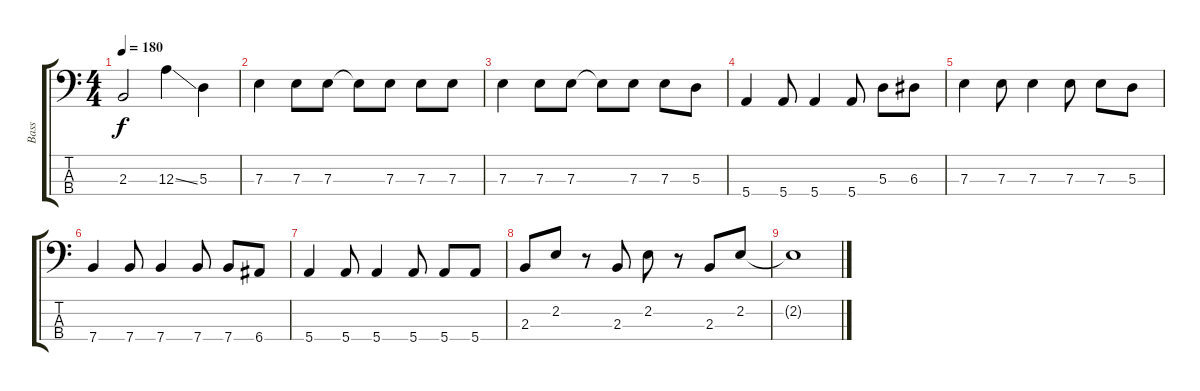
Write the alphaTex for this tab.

\track ("Bass" "Bass") {instrument electricbassfinger}
\staff {score tabs}
\tuning (G2 D2 A1 E1) {hide}
\ts (4 4)
\tempo 180
\clef f4
\ks c
2.3{t}.2{dy f} 12.3{ss}.4 5.3.4 |
7.3.4 7.3.8 7.3.8 7.3{t}.8 7.3.8 7.3.8 7.3.8 |
7.3.4 7.3.8 7.3.8 7.3{t}.8 7.3.8 7.3.8 5.3.8 |
5.4.4 5.4.8 5.4.4 5.4.8 5.3.8 6.3.8 |
7.3.4 7.3.8 7.3.4 7.3.8 7.3.8 5.3.8 |
7.4.4 7.4.8 7.4.4 7.4.8 7.4.8 6.4.8 |
5.4.4 5.4.8 5.4.4 5.4.8 5.4.8 5.4.8 |
2.3.8 2.2.8 r.8 2.3.8 2.2.8 r.8 2.3.8 2.2.8 |
2.2{t}.1
